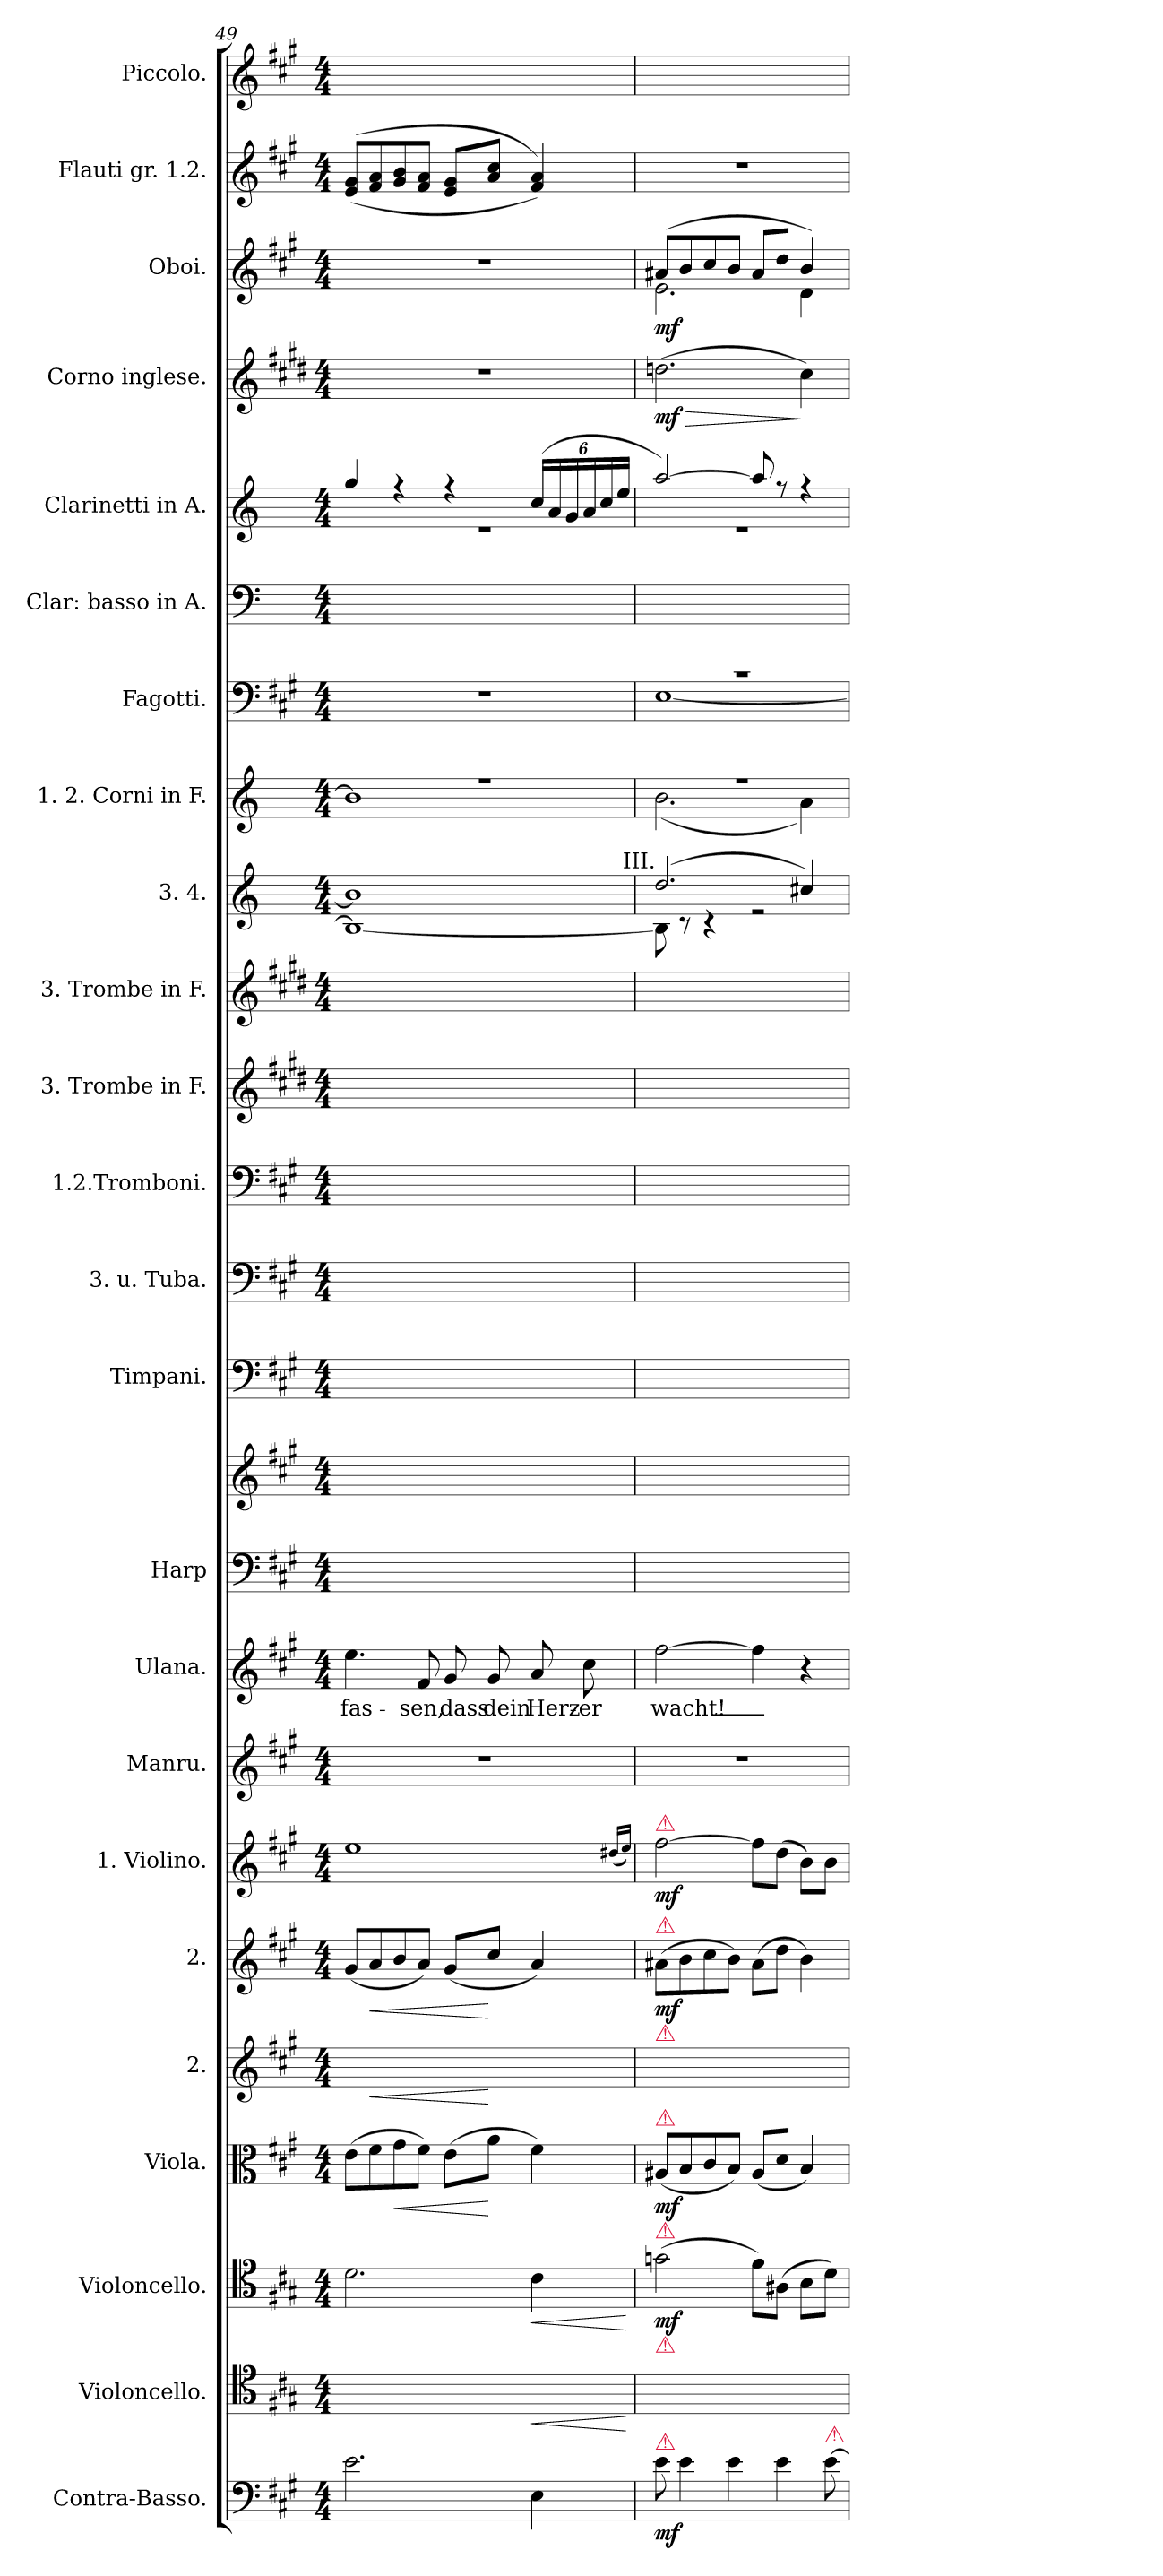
**kern	**dynam	**kern	**dynam	**kern	**dynam	**kern	**dynam	**kern	**dynam	**kern	**dynam	**kern	**dynam	**kern	**kern	**text	**kern	**kern	**kern	**kern	**kern	**kern	**kern	**kern	**kern	**kern	**kern	**kern	**kern	**dynam	**kern	**dynam	**kern	**kern
*part24	*part24	*part23	*part23	*part22	*part22	*part21	*part21	*part20	*part20	*part19	*part19	*part18	*part18	*part17	*part16	*part16	*part15	*part15	*part14	*part13	*part12	*part11	*part10	*part9	*part8	*part7	*part6	*part5	*part4	*part4	*part3	*part3	*part2	*part1
*staff25	*staff25	*staff24	*staff24	*staff23	*staff23	*staff22	*staff22	*staff21	*staff21	*staff20	*staff20	*staff19	*staff19	*staff18	*staff17	*staff17	*staff16	*staff15	*staff14	*staff13	*staff12	*staff11	*staff10	*staff9	*staff8	*staff7	*staff6	*staff5	*staff4	*staff4	*staff3	*staff3	*staff2	*staff1
*I"Contra-Basso.	*	*I"Violoncello.	*	*I"Violoncello.	*	*I"Viola.	*	*I"2.	*	*I"2.	*	*I"1. Violino.	*	*I"Manru.	*I"Ulana.	*	*I"Harp	*	*I"Timpani.	*I"3. u. Tuba.	*I"1.2.Tromboni.	*I"3. Trombe in F.	*I"3. Trombe in F.	*I"3. 4.	*I"1. 2. Corni in F.	*I"Fagotti.	*I"Clar: basso in A.	*I"Clarinetti in A.	*I"Corno inglese.	*	*I"Oboi.	*	*I"Flauti gr. 1.2.	*I"Piccolo.
*I'C.-B.	*	*	*	*	*	*I'Vl.	*	*	*	*	*	*I'1. Viol.	*	*	*	*	*	*	*I'Timp.	*I'3. u. Tub.	*I'1.2. Tromb.	*	*I'Trombe.	*	*I'1. 2. Corni.	*I'Fag.	*I'basso.	*I'1.2. Clar. A.	*I'Cor.ingl.	*	*I'Ob.	*	*I'Fl.	*
*clefF4	*	*clefC4	*	*clefC4	*	*clefC3	*	*clefG2	*	*clefG2	*	*clefG2	*	*clefG2	*clefG2	*	*clefF4	*clefG2	*clefF4	*clefF4	*clefF4	*clefG2	*clefG2	*clefG2	*clefG2	*clefF4	*clefF4	*clefG2	*clefG2	*	*clefG2	*	*clefG2	*clefG2
*	*	*	*	*	*	*	*	*	*	*	*	*	*	*ITrd8c12	*	*	*	*	*	*	*	*ITrd-3c-5	*ITrd-3c-5	*ITrd4c7	*ITrd4c7	*	*ITrd2c3	*ITrd2c3	*ITrd4c7	*	*	*	*	*
*k[f#c#g#]	*	*k[f#c#g#]	*	*k[f#c#g#]	*	*k[f#c#g#]	*	*k[f#c#g#]	*	*k[f#c#g#]	*	*k[f#c#g#]	*	*k[f#c#g#]	*k[f#c#g#]	*	*k[f#c#g#]	*k[f#c#g#]	*k[f#c#g#]	*k[f#c#g#]	*k[f#c#g#]	*k[f#c#g#]	*k[f#c#g#]	*k[b-]	*k[b-]	*k[f#c#g#]	*k[f#c#g#]	*k[f#c#g#]	*k[f#c#g#]	*	*k[f#c#g#]	*	*k[f#c#g#]	*k[f#c#g#]
*M4/4	*	*M4/4	*	*M4/4	*	*M4/4	*	*M4/4	*	*M4/4	*	*M4/4	*	*M4/4	*M4/4	*	*M4/4	*M4/4	*M4/4	*M4/4	*M4/4	*M4/4	*M4/4	*M4/4	*M4/4	*M4/4	*M4/4	*M4/4	*M4/4	*	*M4/4	*	*M4/4	*M4/4
=49	=49	=49	=49	=49	=49	=49	=49	=49	=49	=49	=49	=49	=49	=49	=49	=49	=49	=49	=49	=49	=49	=49	=49	=49	=49	=49	=49	=49	=49	=49	=49	=49	=49	=49
*	*	*	*	*	*	*	*	*	*	*	*	*	*	*	*	*	*	*	*	*	*	*	*	*^	*^	*	*	*^	*	*	*	*	*	*
2.e\	.	2.d\yy	.	2.d\	.	(8e\L	.	(8g#/Lyy	.	(8g#/L	.	1ee	.	1r	4.ee\	fas-	1ryy	1ryy	1ryy	1ryy	1ryy	1ryy	1ryy	1e]	1E_	1rff	1e]	1r	1ryy	4ee/	1re	1r	.	1r	.	(<(>8e/ 8g#/L	1ryy
!	!	!	!	!	!	!	!	!	!LO:HP:b	!	!LO:HP:b	!	!	!	!	!	!	!	!	!	!	!	!	!	!	!	!	!	!	!	!	!	!	!	!	!	!
.	.	.	.	.	.	8f#\	.	8a/yy	<	8a/	<	.	.	.	.	.	.	.	.	.	.	.	.	.	.	.	.	.	.	.	.	.	.	.	.	8f#/ 8a/	.
!	!	!	!	!	!	!	!LO:HP:b	!	!	!	!	!	!	!	!	!	!	!	!	!	!	!	!	!	!	!	!	!	!	!	!	!	!	!	!	!	!
.	.	.	.	.	.	8g#\	<	8b/yy	.	8b/	.	.	.	.	.	.	.	.	.	.	.	.	.	.	.	.	.	.	.	4rff	.	.	.	.	.	8g#/ 8b/	.
.	.	.	.	.	.	8f#\J)	.	8a/Jyy)	.	8a/J)	.	.	.	.	8f#/	-sen,	.	.	.	.	.	.	.	.	.	.	.	.	.	.	.	.	.	.	.	8f#/ 8a/J	.
.	.	.	.	.	.	(8e\L	.	(8g#/Lyy	.	(8g#/L	.	.	.	.	8g#/	dass	.	.	.	.	.	.	.	.	.	.	.	.	.	4rff	.	.	.	.	.	8e/ 8g#/L	.
.	.	.	.	.	.	8a\J	[	8cc#/Jyy	[	8cc#/J	[	.	.	.	8g#/	dein	.	.	.	.	.	.	.	.	.	.	.	.	.	.	.	.	.	.	.	8a/ 8cc#/J	.
!	!	!	!LO:HP:b	!	!LO:HP:b	!	!	!	!	!	!	!	!	!	!	!	!	!	!	!	!	!	!	!	!	!	!	!	!	!	!	!	!	!	!	!	!
4E\	.	4c#\yy	<	4c#\	<	4f#\)	.	4a/yy)	.	4a/)	.	.	.	.	8a/	Herz-	.	.	.	.	.	.	.	.	.	.	.	.	.	(>24a/LL	.	.	.	.	.	4f#/ 4a/))	.
.	.	.	.	.	.	.	.	.	.	.	.	.	.	.	.	.	.	.	.	.	.	.	.	.	.	.	.	.	.	24f#/	.	.	.	.	.	.	.
.	.	.	.	.	.	.	.	.	.	.	.	.	.	.	.	.	.	.	.	.	.	.	.	.	.	.	.	.	.	24e/	.	.	.	.	.	.	.
.	.	.	.	.	.	.	.	.	.	.	.	.	.	.	8cc#\	-er	.	.	.	.	.	.	.	.	.	.	.	.	.	24f#/	.	.	.	.	.	.	.
.	.	.	.	.	.	.	.	.	.	.	.	.	.	.	.	.	.	.	.	.	.	.	.	.	.	.	.	.	.	24a/	.	.	.	.	.	.	.
.	.	.	.	.	.	.	.	.	.	.	.	.	.	.	.	.	.	.	.	.	.	.	.	.	.	.	.	.	.	24cc#/JJ	.	.	.	.	.	.	.
*	*	*	*	*	*	*	*	*	*	*	*	*	*	*	*	*	*	*	*	*	*	*	*	*v	*v	*	*	*	*	*v	*v	*	*	*	*	*	*
*	*	*	*	*	*	*	*	*	*	*	*	*	*	*	*	*	*	*	*	*	*	*	*	*	*v	*v	*	*	*	*	*	*	*	*	*
.	.	.	.	.	.	.	.	.	.	.	.	(16qqdd#X/LL	.	.	.	.	.	.	.	.	.	.	.	.	.	.	.	.	.	.	.	.	.	.
.	.	.	.	.	.	.	.	.	.	.	.	16qqee/JJ)	.	.	.	.	.	.	.	.	.	.	.	.	.	.	.	.	.	.	.	.	.	.
.	.	.	[	.	[	.	.	.	.	.	.	.	.	.	.	.	.	.	.	.	.	.	.	.	.	.	.	.	.	.	.	.	.	.
=50	=50	=50	=50	=50	=50	=50	=50	=50	=50	=50	=50	=50	=50	=50	=50	=50	=50	=50	=50	=50	=50	=50	=50	=50	=50	=50	=50	=50	=50	=50	=50	=50	=50	=50
*	*	*	*	*	*	*	*	*	*	*	*	*	*	*	*	*	*	*	*	*	*	*	*	*^	*^	*^	*	*^	*	*	*	*	*	*
!	!	!	!	!	!	!	!	!	!	!	!	!	!	!	!	!	!	!	!	!	!	!	!	!LO:TX:a:rj:t=III.	!	!	!	!	!	!	!	!	!	!	!	!	!	!
!	!	!	!	!	!	!	!	!	!	!	!	!LO:TX:a:color=crimson:t=⚠	!	!	!	!	!	!	!	!	!	!	!	!	!	!	!	!	!	!	!	!	!	!	!	!	!	!
!	!	!	!	!	!	!	!	!	!	!LO:TX:a:color=crimson:t=⚠	!	!	!	!	!	!	!	!	!	!	!	!	!	!	!	!	!	!	!	!	!	!	!	!	!	!	!	!
!	!	!	!	!	!	!	!	!LO:TX:a:color=crimson:t=⚠	!	!	!	!	!	!	!	!	!	!	!	!	!	!	!	!	!	!	!	!	!	!	!	!	!	!	!	!	!	!
!	!	!	!	!	!	!LO:TX:a:color=crimson:t=⚠	!	!	!	!	!	!	!	!	!	!	!	!	!	!	!	!	!	!	!	!	!	!	!	!	!	!	!	!	!	!	!	!
!	!	!	!	!LO:TX:a:color=crimson:t=⚠	!	!	!	!	!	!	!	!	!	!	!	!	!	!	!	!	!	!	!	!	!	!	!	!	!	!	!	!	!	!	!	!	!	!
!	!	!LO:TX:a:color=crimson:t=⚠	!	!	!	!	!	!	!	!	!	!	!	!	!	!	!	!	!	!	!	!	!	!	!	!	!	!	!	!	!	!	!	!	!	!	!	!
!LO:TX:a:color=crimson:t=⚠	!	!	!	!	!	!	!	!	!	!	!	!	!	!	!	!	!	!	!	!	!	!	!	!	!	!	!	!	!	!	!	!	!	!	!	!	!	!
!	!	!	!	!	!	!	!	!	!	!	!	!	!	!	!	!	!	!	!	!	!	!	!	!	!	!	!	!	!	!	!	!	!	!LO:HP:b	!	!	!	!
*	*	*	*	*	*	*	*	*	*	*	*	*	*	*	*	*	*	*	*	*	*	*	*	*	*	*	*	*	*	*	*	*	*	*	*^	*	*	*
8e\	mf	(2gn\yy	.	(2gn\	mf	(8A#X/L	mf	(8a#X\Lyy	.	(8a#X\L	mf	[2ff#\	mf	1r	[2ff#\	wacht!_	1ryy	1ryy	1ryy	1ryy	1ryy	1ryy	1ryy	(2.g/	8E\]	1rff	(2.e\	1r	[1E	1ryy	[2ff#/)	1re	(2.gn\	> mf	(8a#X/L	2.e\	mf	1r	1ryy
4e\	.	.	.	.	.	8B/	.	8b\yy	.	8b\	.	.	.	.	.	.	.	.	.	.	.	.	.	.	8rc	.	.	.	.	.	.	.	.	.	8b/	.	.	.	.
.	.	.	.	.	.	8c#/	.	8cc#\yy	.	8cc#\	.	.	.	.	.	.	.	.	.	.	.	.	.	.	4rc	.	.	.	.	.	.	.	.	.	8cc#/	.	.	.	.
4e\	.	.	.	.	.	8B/J)	.	8b\Jyy)	.	8b\J)	.	.	.	.	.	.	.	.	.	.	.	.	.	.	.	.	.	.	.	.	.	.	.	.	8b/J	.	.	.	.
.	.	8f#\Lyy)	.	8f#\L)	.	(8A#/L	.	(8a#\Lyy	.	(8a#\L	.	8ff#\L]	.	.	4ff#\]	.	.	.	.	.	.	.	.	.	2re	.	.	.	.	.	8ff#/]	.	.	.	8a#/L	.	.	.	.
4e\	.	(8A#X\Jyy	.	(8A#X\J	.	8d/J	.	8dd\Jyy	.	8dd\J	.	(8dd\J	.	.	.	.	.	.	.	.	.	.	.	.	.	.	.	.	.	.	8rff	.	.	.	8dd/J	.	.	.	.
.	.	8B\Lyy	.	8B\L	.	4B/)	.	4b\yy)	.	4b\)	.	8b\L)	.	.	4r	.	.	.	.	.	.	.	.	4f#X/)	.	.	4d\)	.	.	.	4rff	.	4f#\)	]	4b/)	4d\	.	.	.
!LO:TX:a:color=crimson:t=⚠	!	!	!	!	!	!	!	!	!	!	!	!	!	!	!	!	!	!	!	!	!	!	!	!	!	!	!	!	!	!	!	!	!	!	!	!	!	!	!
[8e\	.	8d\Jyy)	.	8d\J)	.	.	.	.	.	.	.	8b\J	.	.	.	.	.	.	.	.	.	.	.	.	.	.	.	.	.	.	.	.	.	.	.	.	.	.	.
*	*	*	*	*	*	*	*	*	*	*	*	*	*	*	*	*	*	*	*	*	*	*	*	*v	*v	*	*	*v	*v	*	*v	*v	*	*	*v	*v	*	*	*
*	*	*	*	*	*	*	*	*	*	*	*	*	*	*	*	*	*	*	*	*	*	*	*	*	*v	*v	*	*	*	*	*	*	*	*	*
=	=	=	=	=	=	=	=	=	=	=	=	=	=	=	=	=	=	=	=	=	=	=	=	=	=	=	=	=	=	=	=	=	=	=
*-	*-	*-	*-	*-	*-	*-	*-	*-	*-	*-	*-	*-	*-	*-	*-	*-	*-	*-	*-	*-	*-	*-	*-	*-	*-	*-	*-	*-	*-	*-	*-	*-	*-	*-
